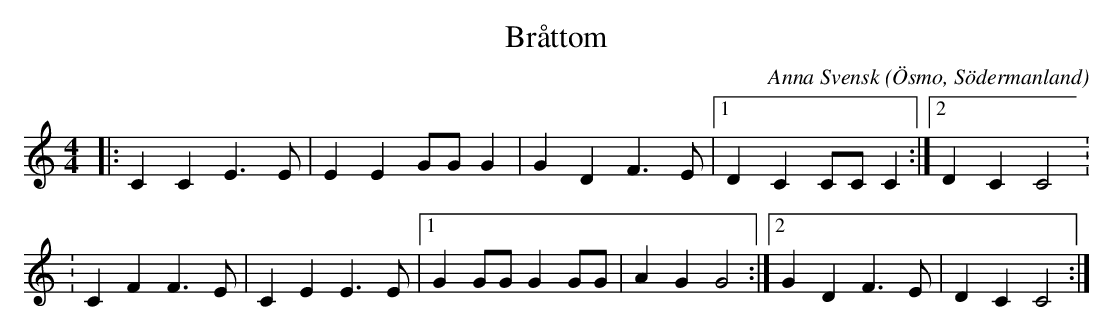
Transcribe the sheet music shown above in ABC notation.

X:1
T:Bråttom
C:Anna Svensk
O:Ösmo, Södermanland
M:4/4
L:1/8
K:C
|: C2C2 E3E | E2E2 GGG2 | G2D2 F3E  |1 D2C2 CCC2 :|2 D2C2 C4 :
: C2F2 F3E | C2E2 E3E  |1 G2GG G2GG | A2G2 G4    :|2 G2D2 F3E | D2C2 C4 :|
